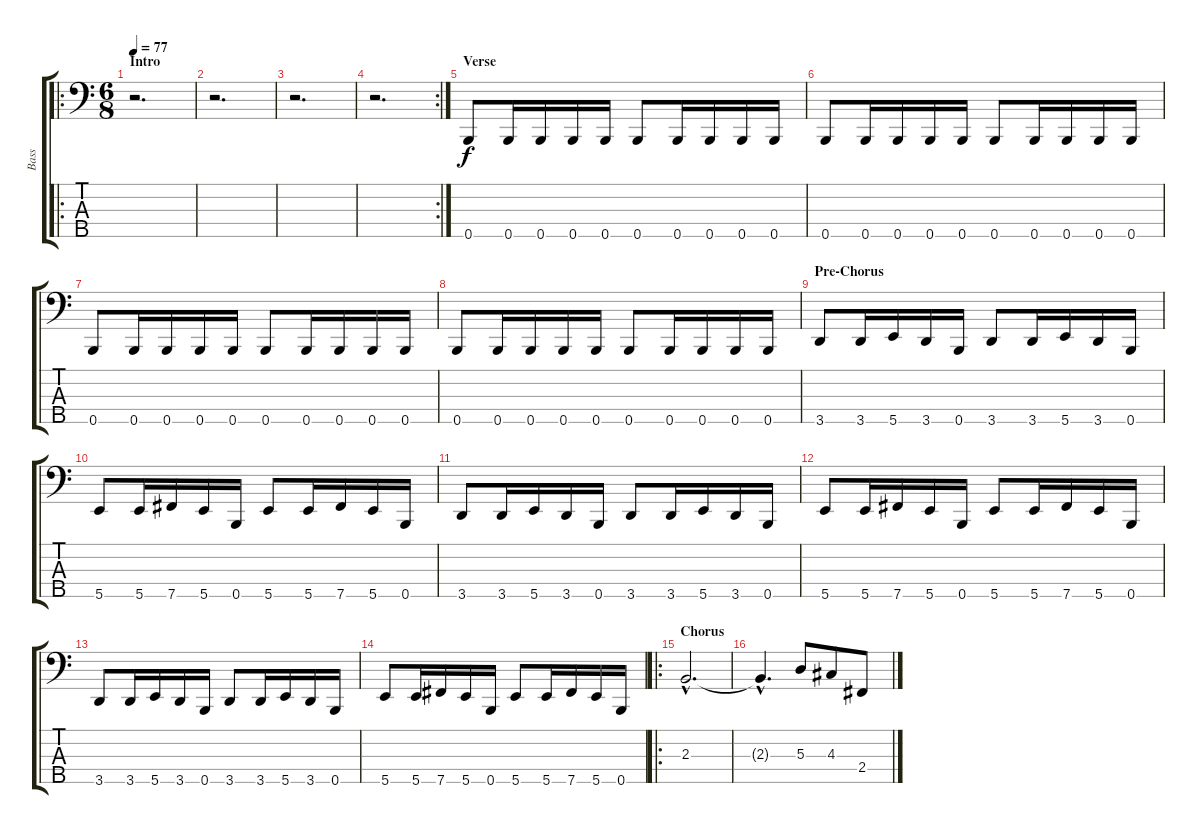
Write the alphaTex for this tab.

\track ("Bass" "Bass") {instrument electricbassfinger}
\staff {score tabs}
\tuning (G2 D2 A1 E1 B0) {hide}
\ro
\ts (6 8)
\section ("" "Intro")
\tempo 77
\clef f4
\ks c
r.2{d dy f instrument electricbassfinger} |
r.2{d} |
r.2{d} |
\rc 2
r.2{d} |
\section ("" "Verse")
0.5.8 0.5.16 0.5.16 0.5.16 0.5.16 0.5.8 0.5.16 0.5.16 0.5.16 0.5.16 |
0.5.8 0.5.16 0.5.16 0.5.16 0.5.16 0.5.8 0.5.16 0.5.16 0.5.16 0.5.16 |
0.5.8 0.5.16 0.5.16 0.5.16 0.5.16 0.5.8 0.5.16 0.5.16 0.5.16 0.5.16 |
0.5.8 0.5.16 0.5.16 0.5.16 0.5.16 0.5.8 0.5.16 0.5.16 0.5.16 0.5.16 |
\section ("" "Pre-Chorus")
3.5.8 3.5.16 5.5.16 3.5.16 0.5.16 3.5.8 3.5.16 5.5.16 3.5.16 0.5.16 |
5.5.8 5.5.16 7.5.16 5.5.16 0.5.16 5.5.8 5.5.16 7.5.16 5.5.16 0.5.16 |
3.5.8 3.5.16 5.5.16 3.5.16 0.5.16 3.5.8 3.5.16 5.5.16 3.5.16 0.5.16 |
5.5.8 5.5.16 7.5.16 5.5.16 0.5.16 5.5.8 5.5.16 7.5.16 5.5.16 0.5.16 |
3.5.8 3.5.16 5.5.16 3.5.16 0.5.16 3.5.8 3.5.16 5.5.16 3.5.16 0.5.16 |
5.5.8 5.5.16 7.5.16 5.5.16 0.5.16 5.5.8 5.5.16 7.5.16 5.5.16 0.5.16 |
\ro
\section ("" "Chorus")
2.3{hac}.2{d} |
2.3{hac t}.4{d} 5.3.8 4.3.8 2.4.8
